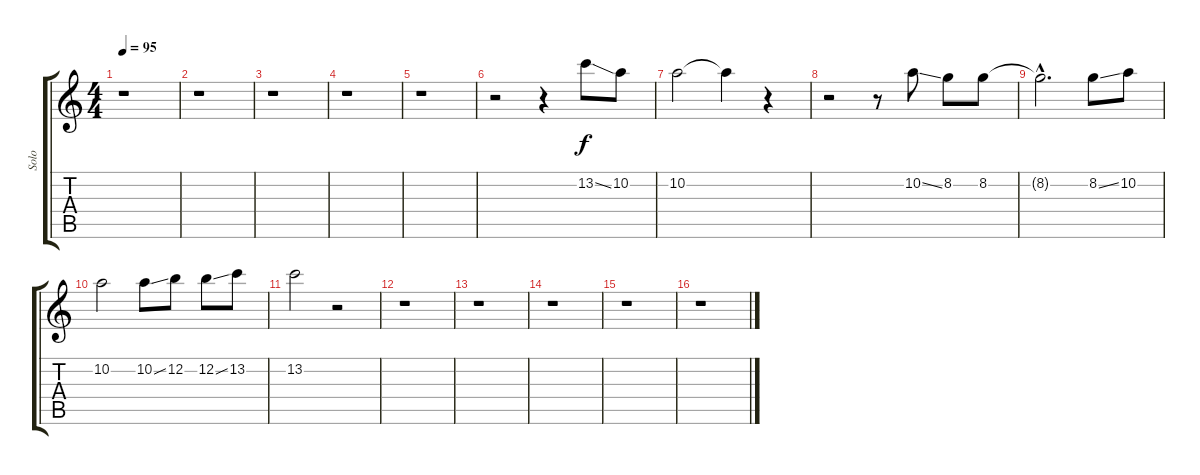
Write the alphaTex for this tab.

\track ("Solo" "Solo") {instrument overdrivenguitar}
\staff {score tabs}
\tuning (E4 B3 G3 D3 A2 E2) {hide}
\ts (4 4)
\tempo 95
\clef g2
\ks c
r.1{dy f} |
r.1 |
r.1 |
r.1 |
r.1 |
r.2 r.4 13.2{ss}.8 10.2.8 |
10.2.2 10.2{t}.4 r.4 |
r.2 r.8 10.2{ss}.8 8.2.8 8.2.8 |
8.2{hac t}.2{d} 8.2{ss}.8 10.2.8 |
10.2.2 10.2{ss}.8 12.2.8 12.2{ss}.8 13.2.8 |
13.2.2 r.2 |
r.1 |
r.1 |
r.1 |
r.1 |
r.1
